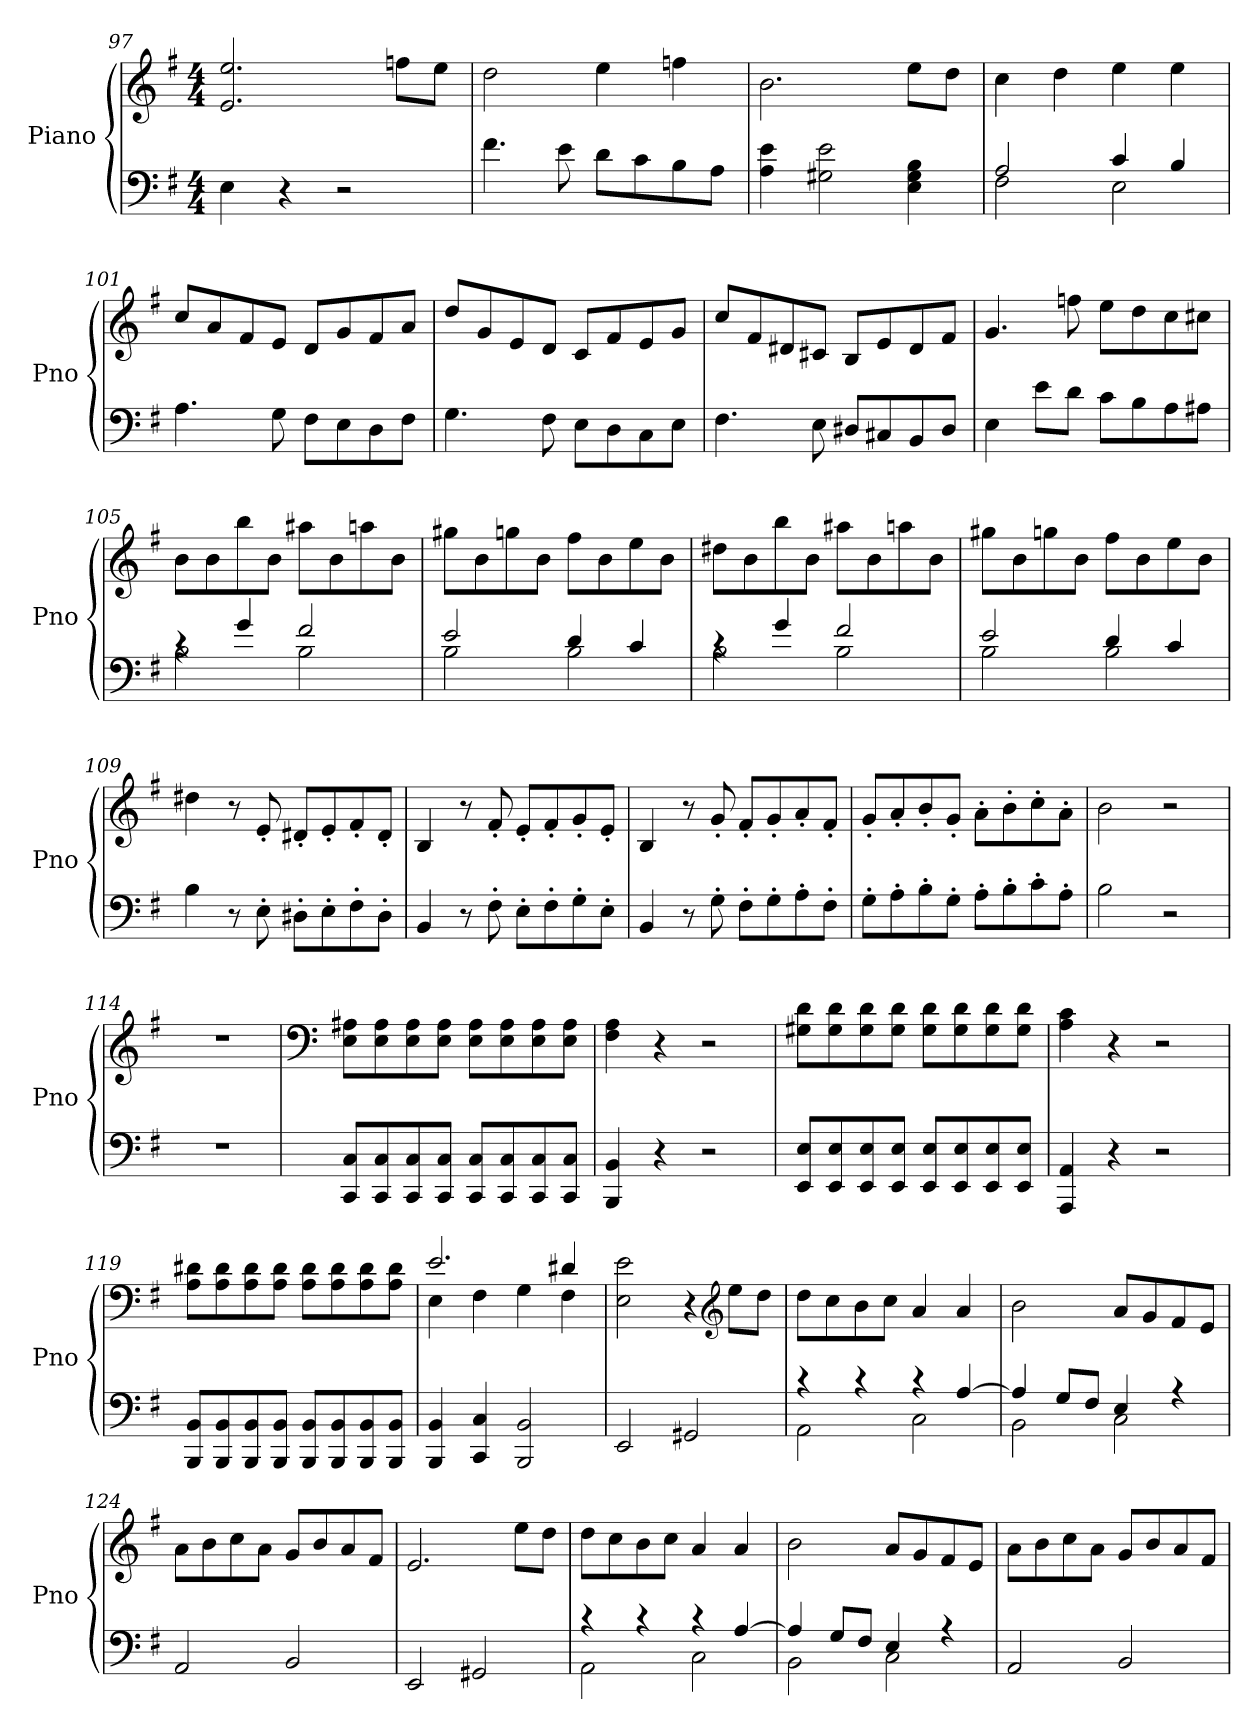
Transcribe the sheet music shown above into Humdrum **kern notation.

**kern	**kern
*part1	*part1
*staff2	*staff1
*I"Piano	*
*I'Pno	*
*clefF4	*clefG2
*k[f#]	*k[f#]
*M4/4	*M4/4
=97	=97
4E\	2.e/ 2.ee/
4r	.
2r	.
.	8ffn\L
.	8ee\J
=98	=98
4.f#\	2dd\
8e\	.
8d\L	4ee\
8c\	.
8B\	4ffn\
8A\J	.
!!LO:LB:g=z
=99	=99
4A\ 4e\	2.b\
2G#X\ 2e\	.
4E\ 4G#\ 4B\	8ee\L
.	8dd\J
=100	=100
*^	*
2A/	2F#\	4cc\
.	.	4dd\
4c/	2E\	4ee\
4B/	.	4ee\
*v	*v	*
=101	=101
4.A\	8cc/L
.	8a/
.	8f#/
8G\	8e/J
8F#\L	8d/L
8E\	8g/
8D\	8f#/
8F#\J	8a/J
=102	=102
4.G\	8dd/L
.	8g/
.	8e/
8F#\	8d/J
8E\L	8c/L
8D\	8f#/
8C\	8e/
8E\J	8g/J
=103	=103
4.F#\	8cc/L
.	8f#/
.	8d#X/
8E\	8c#X/J
8D#X/L	8B/L
8C#X/	8e/
8BB/	8d#/
8D#/J	8f#/J
=104	=104
4E\	4.g/
8e\L	.
8d\J	8ffn\
8c\L	8ee\L
8B\	8dd\
8A\	8cc\
8A#X\J	8cc#X\J
!!LO:LB:g=z
=105	=105
*^	*
4rc	2B\	8b\L
.	.	8b\
4g/	.	8bb\
.	.	8b\J
2f#/	2B\	8aa#X\L
.	.	8b\
.	.	8aan\
.	.	8b\J
=106	=106	=106
2e/	2B\	8gg#X\L
.	.	8b\
.	.	8ggn\
.	.	8b\J
4d/	2B\	8ff#\L
.	.	8b\
4c/	.	8ee\
.	.	8b\J
=107	=107	=107
4rc	2B\	8dd#X\L
.	.	8b\
4g/	.	8bb\
.	.	8b\J
2f#/	2B\	8aa#X\L
.	.	8b\
.	.	8aan\
.	.	8b\J
=108	=108	=108
2e/	2B\	8gg#X\L
.	.	8b\
.	.	8ggn\
.	.	8b\J
4d/	2B\	8ff#\L
.	.	8b\
4c/	.	8ee\
.	.	8b\J
*v	*v	*
=109	=109
4B\	4dd#X\
8r	8r
8E'\	8e'/
8D#X'\L	8d#X'/L
8E'\	8e'/
8F#'\	8f#'/
8D#'\J	8d#'/J
!!LO:LB:g=z
=110	=110
4BB/	4B/
8r	8r
8F#'\	8f#'/
8E'\L	8e'/L
8F#'\	8f#'/
8G'\	8g'/
8E'\J	8e'/J
=111	=111
4BB/	4B/
8r	8r
8G'\	8g'/
8F#'\L	8f#'/L
8G'\	8g'/
8A'\	8a'/
8F#'\J	8f#'/J
=112	=112
8G'\L	8g'/L
8A'\	8a'/
8B'\	8b'/
8G'\J	8g'/J
8A'\L	8a'\L
8B'\	8b'\
8c'\	8cc'\
8A'\J	8a'\J
=113	=113
2B\	2b\
2r	2r
=114	=114
1r	1r
=115	=115
*	*clefF4
8CC/ 8C/L	8E\ 8A#X\L
8CC/ 8C/	8E\ 8A#\
8CC/ 8C/	8E\ 8A#\
8CC/ 8C/J	8E\ 8A#\J
8CC/ 8C/L	8E\ 8A#\L
8CC/ 8C/	8E\ 8A#\
8CC/ 8C/	8E\ 8A#\
8CC/ 8C/J	8E\ 8A#\J
=116	=116
4BBB/ 4BB/	4F#\ 4A\
4r	4r
2r	2r
!!LO:LB:g=z
=117	=117
8EE/ 8E/L	8G#X\ 8d\L
8EE/ 8E/	8G#\ 8d\
8EE/ 8E/	8G#\ 8d\
8EE/ 8E/J	8G#\ 8d\J
8EE/ 8E/L	8G#\ 8d\L
8EE/ 8E/	8G#\ 8d\
8EE/ 8E/	8G#\ 8d\
8EE/ 8E/J	8G#\ 8d\J
=118	=118
4AAA/ 4AA/	4A\ 4c\
4r	4r
2r	2r
=119	=119
8BBB/ 8BB/L	8A\ 8d#X\L
8BBB/ 8BB/	8A\ 8d#\
8BBB/ 8BB/	8A\ 8d#\
8BBB/ 8BB/J	8A\ 8d#\J
8BBB/ 8BB/L	8A\ 8d#\L
8BBB/ 8BB/	8A\ 8d#\
8BBB/ 8BB/	8A\ 8d#\
8BBB/ 8BB/J	8A\ 8d#\J
=120	=120
*	*^
4BBB/ 4BB/	2.e/	4E\
4CC/ 4C/	.	4F#\
2BBB/ 2BB/	.	4G\
.	4d#X/	4F#\
*	*v	*v
=121	=121
2EE/	2E\ 2e\
2GG#X/	4r
*	*clefG2
.	8ee\L
.	8dd\J
=122	=122
*^	*
4r	2AA\	8dd\L
.	.	8cc\
4r	.	8b\
.	.	8cc\J
4r	2C\	4a/
[4A/	.	4a/
!!LO:LB:g=z
=123	=123	=123
4A/]	2BB\	2b\
8G/L	.	.
8F#/J	.	.
4E/	2C\	8a/L
.	.	8g/
4r	.	8f#/
.	.	8e/J
*v	*v	*
=124	=124
2AA/	8a\L
.	8b\
.	8cc\
.	8a\J
2BB/	8g/L
.	8b/
.	8a/
.	8f#/J
=125	=125
2EE/	2.e/
2GG#X/	.
.	8ee\L
.	8dd\J
=126	=126
*^	*
4r	2AA\	8dd\L
.	.	8cc\
4r	.	8b\
.	.	8cc\J
4r	2C\	4a/
[4A/	.	4a/
=127	=127	=127
4A/]	2BB\	2b\
8G/L	.	.
8F#/J	.	.
4E/	2C\	8a/L
.	.	8g/
4r	.	8f#/
.	.	8e/J
*v	*v	*
=128	=128
2AA/	8a\L
.	8b\
.	8cc\
.	8a\J
2BB/	8g/L
.	8b/
.	8a/
.	8f#/J
=	=
*-	*-
